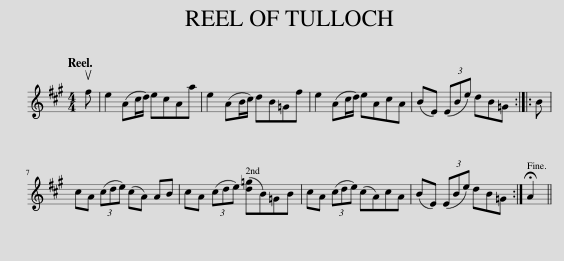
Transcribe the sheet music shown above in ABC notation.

X:1
L:1/8
Q:1/4=120
M:4/4
I:linebreak $
K:A
V:1 treble
V:1
 uf | e2 (Ac/d/) ecAa | e2 (AB/c/) dB=Gf | e2 (Ac/d/) eAcA | (BE) (3(EBe) dB=G :: %5
 B |$ cA (3(cde) (cA) AB | cA (3(cde) ([d=g]B)=GB | cA (3(cde) (cA)cA | (BE) (3(EBe) dB=G :| %10
 !fermata!A2 || %11
